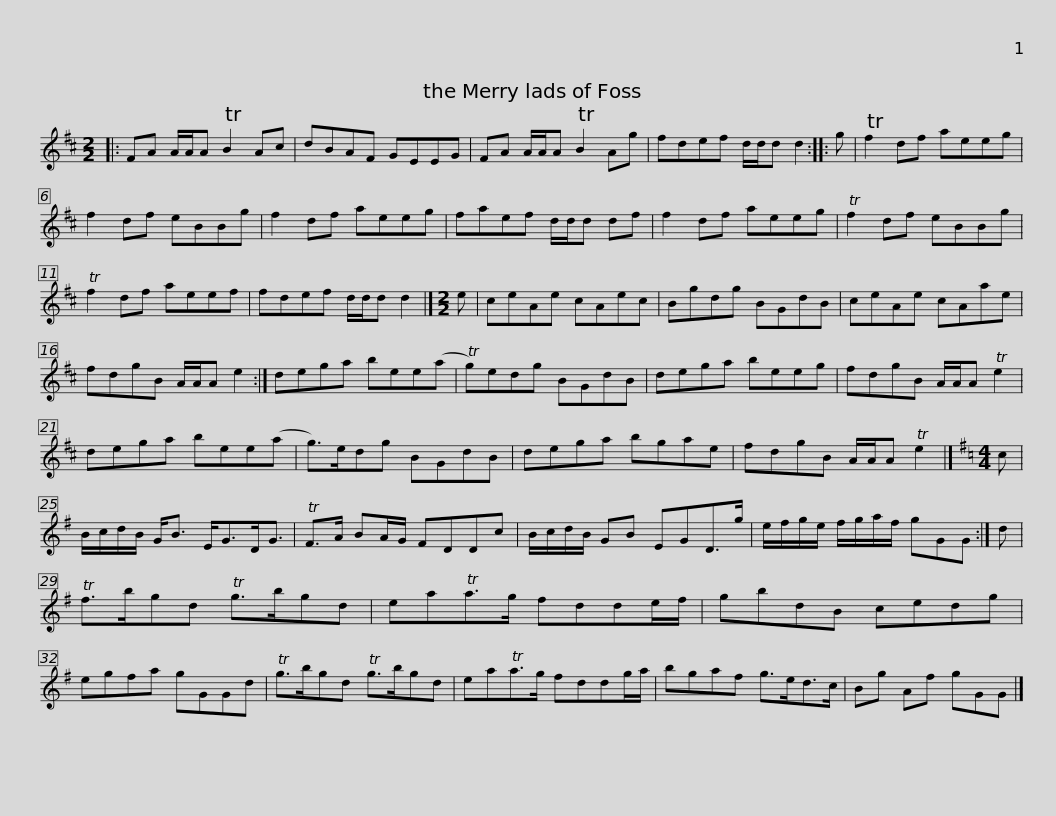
X:1
L:1/8
M:2/2
I:linebreak $
K:D
V:1 treble
V:1
|: FA A/A/A TB2 Ac | dBAF GEEG | FA A/A/A TB2 Ag | fdef d/d/d d2 :: g | %5
 Tf2 df aeeg |$ f2 df eBBg | f2 df aeeg | faef d/d/d df | f2 df aeeg | %10
 Tf2 df eBBg | Tf2 df aeef |$ fdef d/d/d d2 |][M:2/2] e | ceAe cAec | %15
 Bgdg BGdB | ceAe cAae | fdgB A/A/A e2 :|$ dega bee(a | Tg)edg BGdB | %20
 dega beeg | fdgB A/A/A Te2 | dega bee(a |$ g>)edg BGdB | dega bgae | %25
 fdgB A/A/A Te2 |][K:G][M:4/4] c | B/c/d/B/ G<B E<GD<G |$ TF>A BA/G/ FDDc | B/c/d/B/ GB EGD>g | %30
 e/f/g/e/ f/g/a/f/ gGG :| d | Tf>bgd Tg>bgd |$ eaTa>g fdde/f/ | gbdB cedg | %35
 egfa gGGd | Tg>bgd Tg>bgd | eaTa>g fddg/a/ |$ bgaf g>ed>c | Bg Af gGG |] %40
